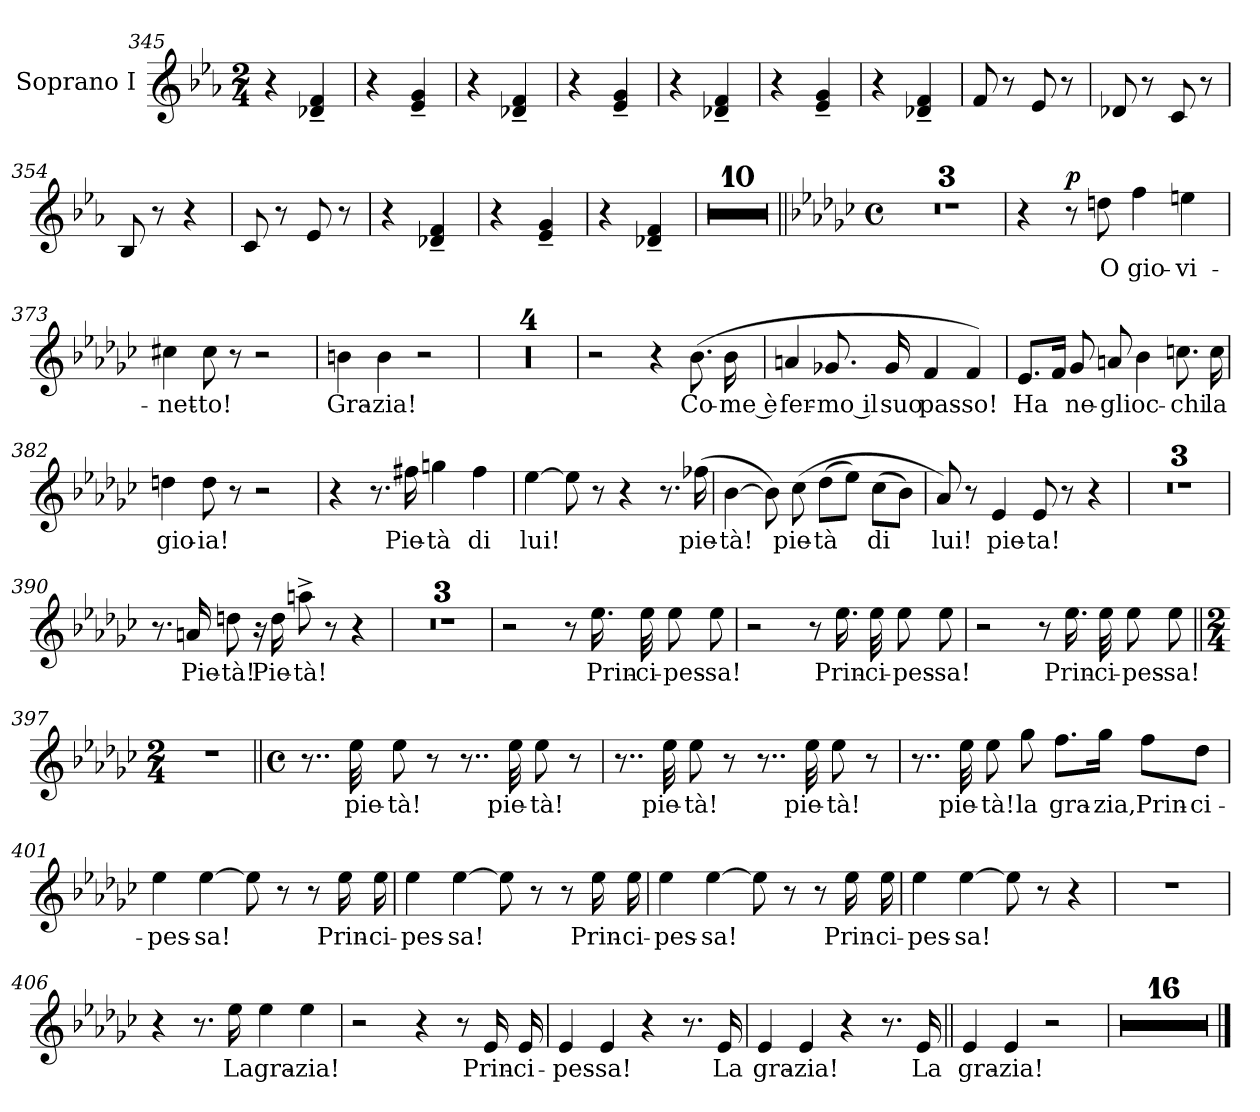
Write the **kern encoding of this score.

**kern	**text	**dynam
*part1	*part1	*part1
*staff1	*staff1	*staff1
*I"Soprano I	*	*
*I'S. I	*	*
*clefG2	*	*
*k[b-e-a-]	*	*
*M2/4	*	*
=345	=345	=345
4r	.	.
4d-X/~ 4f/~	.	.
=346	=346	=346
4r	.	.
4e-/~ 4g/~	.	.
=347	=347	=347
4r	.	.
4d-X/~ 4f/~	.	.
!!LO:LB:g=z
=348	=348	=348
4r	.	.
4e-/~ 4g/~	.	.
=349	=349	=349
4r	.	.
4d-X/~ 4f/~	.	.
=350	=350	=350
4r	.	.
4e-/~ 4g/~	.	.
=351	=351	=351
4r	.	.
4d-X/~ 4f/~	.	.
=352	=352	=352
8f/	.	.
8r	.	.
8e-/	.	.
8r	.	.
=353	=353	=353
8d-X/	.	.
8r	.	.
8c/	.	.
8r	.	.
=354	=354	=354
8B-/	.	.
8r	.	.
4r	.	.
!!LO:PB:g=z
=355	=355	=355
8c/	.	.
8r	.	.
8e-/	.	.
8r	.	.
=356	=356	=356
4r	.	.
4d-X/~ 4f/~	.	.
=357	=357	=357
4r	.	.
4e-/~ 4g/~	.	.
=358	=358	=358
4r	.	.
4d-X/~ 4f/~	.	.
=359	=359	=359
2r	.	.
=360	=360	=360
2r	.	.
=361	=361	=361
2r	.	.
!!LO:LB:g=z
=362	=362	=362
2r	.	.
=363	=363	=363
2r	.	.
=364	=364	=364
2r	.	.
=365	=365	=365
2r	.	.
=366	=366	=366
2r	.	.
=367	=367	=367
2r	.	.
=368	=368	=368
2r	.	.
!!LO:LB:g=z
=369||	=369||	=369||
*k[b-e-a-d-g-c-]	*	*
*M4/4	*	*
*met(c)	*	*
1r	.	.
=370	=370	=370
1r	.	.
=371	=371	=371
1r	.	.
!!LO:PB:g=z
=372	=372	=372
4r	.	.
!	!	!LO:DY:b
8r	.	p
!	!LO:LY:b	!
8ddn\	O	.
!	!LO:LY:b	!
4ff\	gio-	.
!	!LO:LY:b	!
4een\	-vi-	.
=373	=373	=373
!	!LO:LY:b	!
4cc#X\	-net-	.
!	!LO:LY:b	!
8cc#\	-to!	.
8r	.	.
2r	.	.
!!LO:LB:g=z
=374	=374	=374
!	!LO:LY:b	!
4bn\	Gra-	.
!	!LO:LY:b	!
4b\	-zia!	.
2r	.	.
=375	=375	=375
1r	.	.
!!LO:PB:g=z
=376	=376	=376
1r	.	.
=377	=377	=377
1r	.	.
!!LO:LB:g=z
=378	=378	=378
1r	.	.
=379	=379	=379
2r	.	.
4r	.	.
!	!LO:LY:b	!
(>8.b-\	Co-	.
!	!LO:LY:b	!
16b-\	-me è	.
!!LO:PB:g=z
=380	=380	=380
!	!LO:LY:b	!
4an/	fer-	.
!	!LO:LY:b	!
8.g-X/	-mo il	.
!	!LO:LY:b	!
16g-/	suo	.
!	!LO:LY:b	!
4f/	pas-	.
!	!LO:LY:b	!
4f/)	-so!	.
=381	=381	=381
!	!LO:LY:b	!
8.e-/L	Ha	.
16f/Jk	.	.
!	!LO:LY:b	!
8g-/	ne-	.
!	!LO:LY:b	!
8an/	-gli	.
!	!LO:LY:b	!
4b-\	oc-	.
!	!LO:LY:b	!
8.ccn\	-chi	.
!	!LO:LY:b	!
16cc\	la	.
!!LO:PB:g=z
=382	=382	=382
!	!LO:LY:b	!
4ddn\	gio-	.
!	!LO:LY:b	!
8dd\	-ia!	.
8r	.	.
2r	.	.
=383	=383	=383
4r	.	.
8.r	.	.
!	!LO:LY:b	!
16ff#X\	Pie-	.
!	!LO:LY:b	!
4ggn\	-tà	.
!	!LO:LY:b	!
4ff#\	di	.
!!LO:PB:g=z
=384	=384	=384
!	!LO:LY:b	!
[4ee-\	lui!	.
8ee-\]	.	.
8r	.	.
4r	.	.
8.r	.	.
!	!LO:LY:b	!
(>16ff-X\	pie-	.
=385	=385	=385
!	!LO:LY:b	!
[4b-\	-tà!	.
8b-\])	.	.
!	!LO:LY:b	!
(>8cc-\	pie-	.
!	!LO:LY:b	!
(>8dd-\L	-tà	.
8ee-\J)	.	.
!	!LO:LY:b	!
(>8cc-\L	di	.
8b-\J)	.	.
=386	=386	=386
!	!LO:LY:b	!
8a-/)	lui!	.
8r	.	.
!	!LO:LY:b	!
4e-/	pie-	.
!	!LO:LY:b	!
8e-/	-ta!	.
8r	.	.
4r	.	.
!!LO:LB:g=z
=387	=387	=387
1r	.	.
=388	=388	=388
1r	.	.
=389	=389	=389
1r	.	.
!!LO:PB:g=z
=390	=390	=390
8.r	.	.
!	!LO:LY:b	!
16an/	Pie-	.
!	!LO:LY:b	!
8ddn\	-tà!	.
16r	.	.
!	!LO:LY:b	!
16dd\	Pie-	.
!	!LO:LY:b	!
8aan^\	-tà!	.
8r	.	.
4r	.	.
=391	=391	=391
1r	.	.
!!LO:PB:g=z
=392	=392	=392
1r	.	.
=393	=393	=393
1r	.	.
=394	=394	=394
2r	.	.
8r	.	.
!	!LO:LY:b	!
16.ee-\	Prin-	.
!	!LO:LY:b	!
32ee-\	-ci-	.
!	!LO:LY:b	!
8ee-\	-pes-	.
!	!LO:LY:b	!
8ee-\	-sa!	.
!!LO:PB:g=z
=395	=395	=395
2r	.	.
8r	.	.
!	!LO:LY:b	!
16.ee-\	Prin-	.
!	!LO:LY:b	!
32ee-\	-ci-	.
!	!LO:LY:b	!
8ee-\	-pes-	.
!	!LO:LY:b	!
8ee-\	-sa!	.
=396	=396	=396
2r	.	.
8r	.	.
!	!LO:LY:b	!
16.ee-\	Prin-	.
!	!LO:LY:b	!
32ee-\	-ci-	.
!	!LO:LY:b	!
8ee-\	-pes-	.
!	!LO:LY:b	!
8ee-\	-sa!	.
!!LO:PB:g=z
=397||	=397||	=397||
*M2/4	*	*
2r	.	.
=398||	=398||	=398||
*M4/4	*	*
*met(c)	*	*
8..r	.	.
!	!LO:LY:b	!
32ee-\	pie-	.
!	!LO:LY:b	!
8ee-\	-tà!	.
8r	.	.
8..r	.	.
!	!LO:LY:b	!
32ee-\	pie-	.
!	!LO:LY:b	!
8ee-\	-tà!	.
8r	.	.
!!LO:PB:g=z
=399	=399	=399
8..r	.	.
!	!LO:LY:b	!
32ee-\	pie-	.
!	!LO:LY:b	!
8ee-\	-tà!	.
8r	.	.
8..r	.	.
!	!LO:LY:b	!
32ee-\	pie-	.
!	!LO:LY:b	!
8ee-\	-tà!	.
8r	.	.
=400	=400	=400
8..r	.	.
!	!LO:LY:b	!
32ee-\	pie-	.
!	!LO:LY:b	!
8ee-\	-tà!	.
!	!LO:LY:b	!
8gg-\	la	.
!	!LO:LY:b	!
8.ff\L	gra-	.
!	!LO:LY:b	!
16gg-\Jk	-zia,	.
!	!LO:LY:b	!
8ff\L	Prin-	.
!	!LO:LY:b	!
8dd-\J	-ci-	.
!!LO:PB:g=z
=401	=401	=401
!	!LO:LY:b	!
4ee-\	-pes-	.
!	!LO:LY:b	!
[4ee-\	-sa!	.
8ee-\]	.	.
8r	.	.
8r	.	.
!	!LO:LY:b	!
16ee-\	Prin-	.
!	!LO:LY:b	!
16ee-\	-ci-	.
=402	=402	=402
!	!LO:LY:b	!
4ee-\	-pes-	.
!	!LO:LY:b	!
[4ee-\	-sa!	.
8ee-\]	.	.
8r	.	.
8r	.	.
!	!LO:LY:b	!
16ee-\	Prin-	.
!	!LO:LY:b	!
16ee-\	-ci-	.
!!LO:PB:g=z
=403	=403	=403
!	!LO:LY:b	!
4ee-\	-pes-	.
!	!LO:LY:b	!
[4ee-\	-sa!	.
8ee-\]	.	.
8r	.	.
8r	.	.
!	!LO:LY:b	!
16ee-\	Prin-	.
!	!LO:LY:b	!
16ee-\	-ci-	.
=404	=404	=404
!	!LO:LY:b	!
4ee-\	-pes-	.
!	!LO:LY:b	!
[4ee-\	-sa!	.
8ee-\]	.	.
8r	.	.
4r	.	.
=405	=405	=405
1r	.	.
!!LO:PB:g=z
=406	=406	=406
4r	.	.
8.r	.	.
!	!LO:LY:b	!
16ee-\	La	.
!	!LO:LY:b	!
4ee-\	gra-	.
!	!LO:LY:b	!
4ee-\	-zia!	.
=407	=407	=407
2r	.	.
4r	.	.
8r	.	.
!	!LO:LY:b	!
16e-/	Prin-	.
!	!LO:LY:b	!
16e-/	-ci-	.
=408	=408	=408
!	!LO:LY:b	!
4e-/	-pes-	.
!	!LO:LY:b	!
4e-/	-sa!	.
4r	.	.
8.r	.	.
!	!LO:LY:b	!
16e-/	La	.
!!LO:PB:g=z
=409	=409	=409
!	!LO:LY:b	!
4e-/	gra-	.
!	!LO:LY:b	!
4e-/	-zia!	.
4r	.	.
8.r	.	.
!	!LO:LY:b	!
16e-/	La	.
=410||	=410||	=410||
!	!LO:LY:b	!
4e-/	gra-	.
!	!LO:LY:b	!
4e-/	-zia!	.
2r	.	.
=411	=411	=411
1r	.	.
!!LO:LB:g=z
=412	=412	=412
1r	.	.
=413	=413	=413
1r	.	.
!!LO:PB:g=z
=414	=414	=414
1r	.	.
=415	=415	=415
1r	.	.
!!LO:LB:g=z
=416	=416	=416
1r	.	.
=417	=417	=417
1r	.	.
=418	=418	=418
1r	.	.
!!LO:LB:g=z
=419	=419	=419
1r	.	.
=420	=420	=420
1r	.	.
=421	=421	=421
1r	.	.
!!LO:PB:g=z
=422	=422	=422
1r	.	.
=423	=423	=423
1r	.	.
=424	=424	=424
1r	.	.
!!LO:LB:g=z
=425	=425	=425
1r	.	.
=426	=426	=426
1r	.	.
==	==	==
*-	*-	*-
